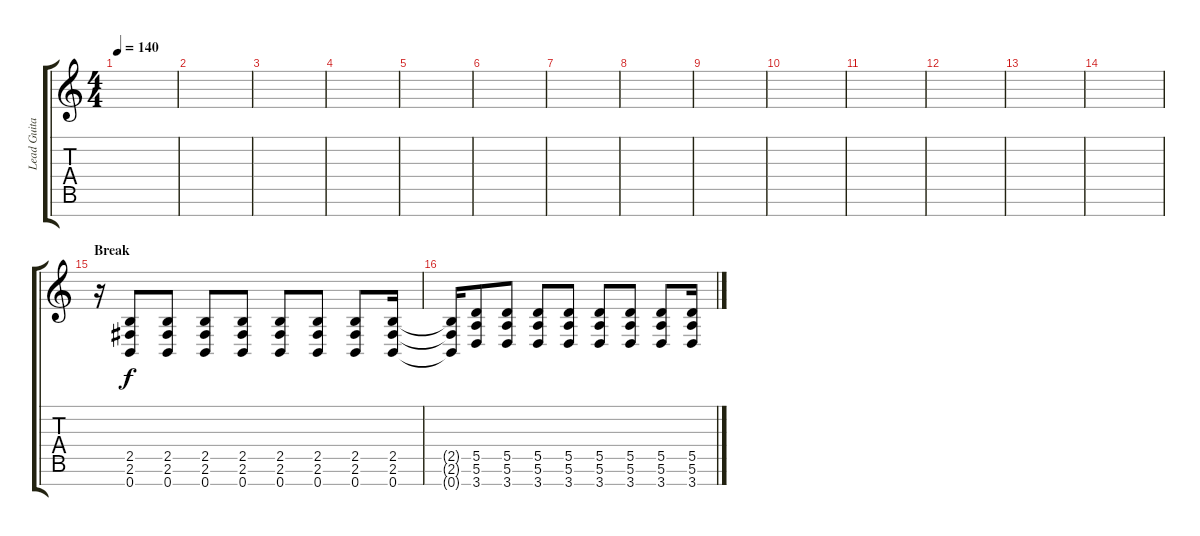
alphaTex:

\track ("Lead Guitar" "Lead Guita") {instrument overdrivenguitar}
\staff {score tabs}
\tuning (E4 B3 G3 D3 A2 E2 B1) {hide}
\ts (4 4)
\tempo 140
\clef g2
\ks c
|
|
|
|
|
|
|
|
|
|
|
|
|
|
\section ("" "Break")
r.16{volume 16 instrument overdrivenguitar} (2.5 2.6 0.7).8 (2.5 2.6 0.7).8 (2.5 2.6 0.7).8 (2.5 2.6 0.7).8 (2.5 2.6 0.7).8 (2.5 2.6 0.7).8 (2.5 2.6 0.7).8 (2.5 2.6 0.7).16 |
(2.5{t} 2.6{t} 0.7{t}).16 (5.5 5.6 3.7).8 (5.5 5.6 3.7).8 (5.5 5.6 3.7).8 (5.5 5.6 3.7).8 (5.5 5.6 3.7).8 (5.5 5.6 3.7).8 (5.5 5.6 3.7).8 (5.5 5.6 3.7).16
